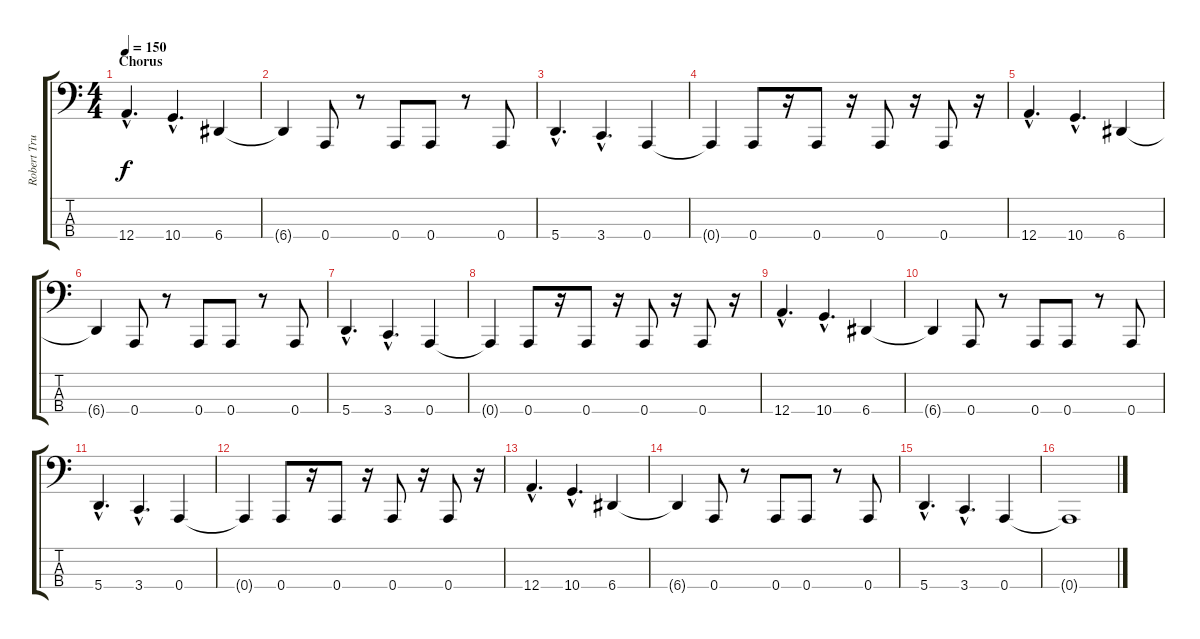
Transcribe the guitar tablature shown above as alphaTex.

\track ("Robert Trujillio" "Robert Tru") {instrument electricbasspick}
\staff {score tabs}
\tuning (G2 D2 A1 A0) {hide}
\ts (4 4)
\section ("" "Chorus")
\tempo 150
\clef f4
\ks c
12.4{hac}.4{d dy f} 10.4{hac}.4{d} 6.4.4 |
6.4{t}.4 0.4.8 r.8 0.4.8 0.4.8 r.8 0.4.8 |
5.4{hac}.4{d} 3.4{hac}.4{d} 0.4.4 |
0.4{t}.4 0.4.8 r.16 0.4.8 r.16 0.4.8 r.16 0.4.8 r.16 |
12.4{hac}.4{d} 10.4{hac}.4{d} 6.4.4 |
6.4{t}.4 0.4.8 r.8 0.4.8 0.4.8 r.8 0.4.8 |
5.4{hac}.4{d} 3.4{hac}.4{d} 0.4.4 |
0.4{t}.4 0.4.8 r.16 0.4.8 r.16 0.4.8 r.16 0.4.8 r.16 |
12.4{hac}.4{d} 10.4{hac}.4{d} 6.4.4 |
6.4{t}.4 0.4.8 r.8 0.4.8 0.4.8 r.8 0.4.8 |
5.4{hac}.4{d} 3.4{hac}.4{d} 0.4.4 |
0.4{t}.4 0.4.8 r.16 0.4.8 r.16 0.4.8 r.16 0.4.8 r.16 |
12.4{hac}.4{d} 10.4{hac}.4{d} 6.4.4 |
6.4{t}.4 0.4.8 r.8 0.4.8 0.4.8 r.8 0.4.8 |
5.4{hac}.4{d} 3.4{hac}.4{d} 0.4.4 |
0.4{t}.1
